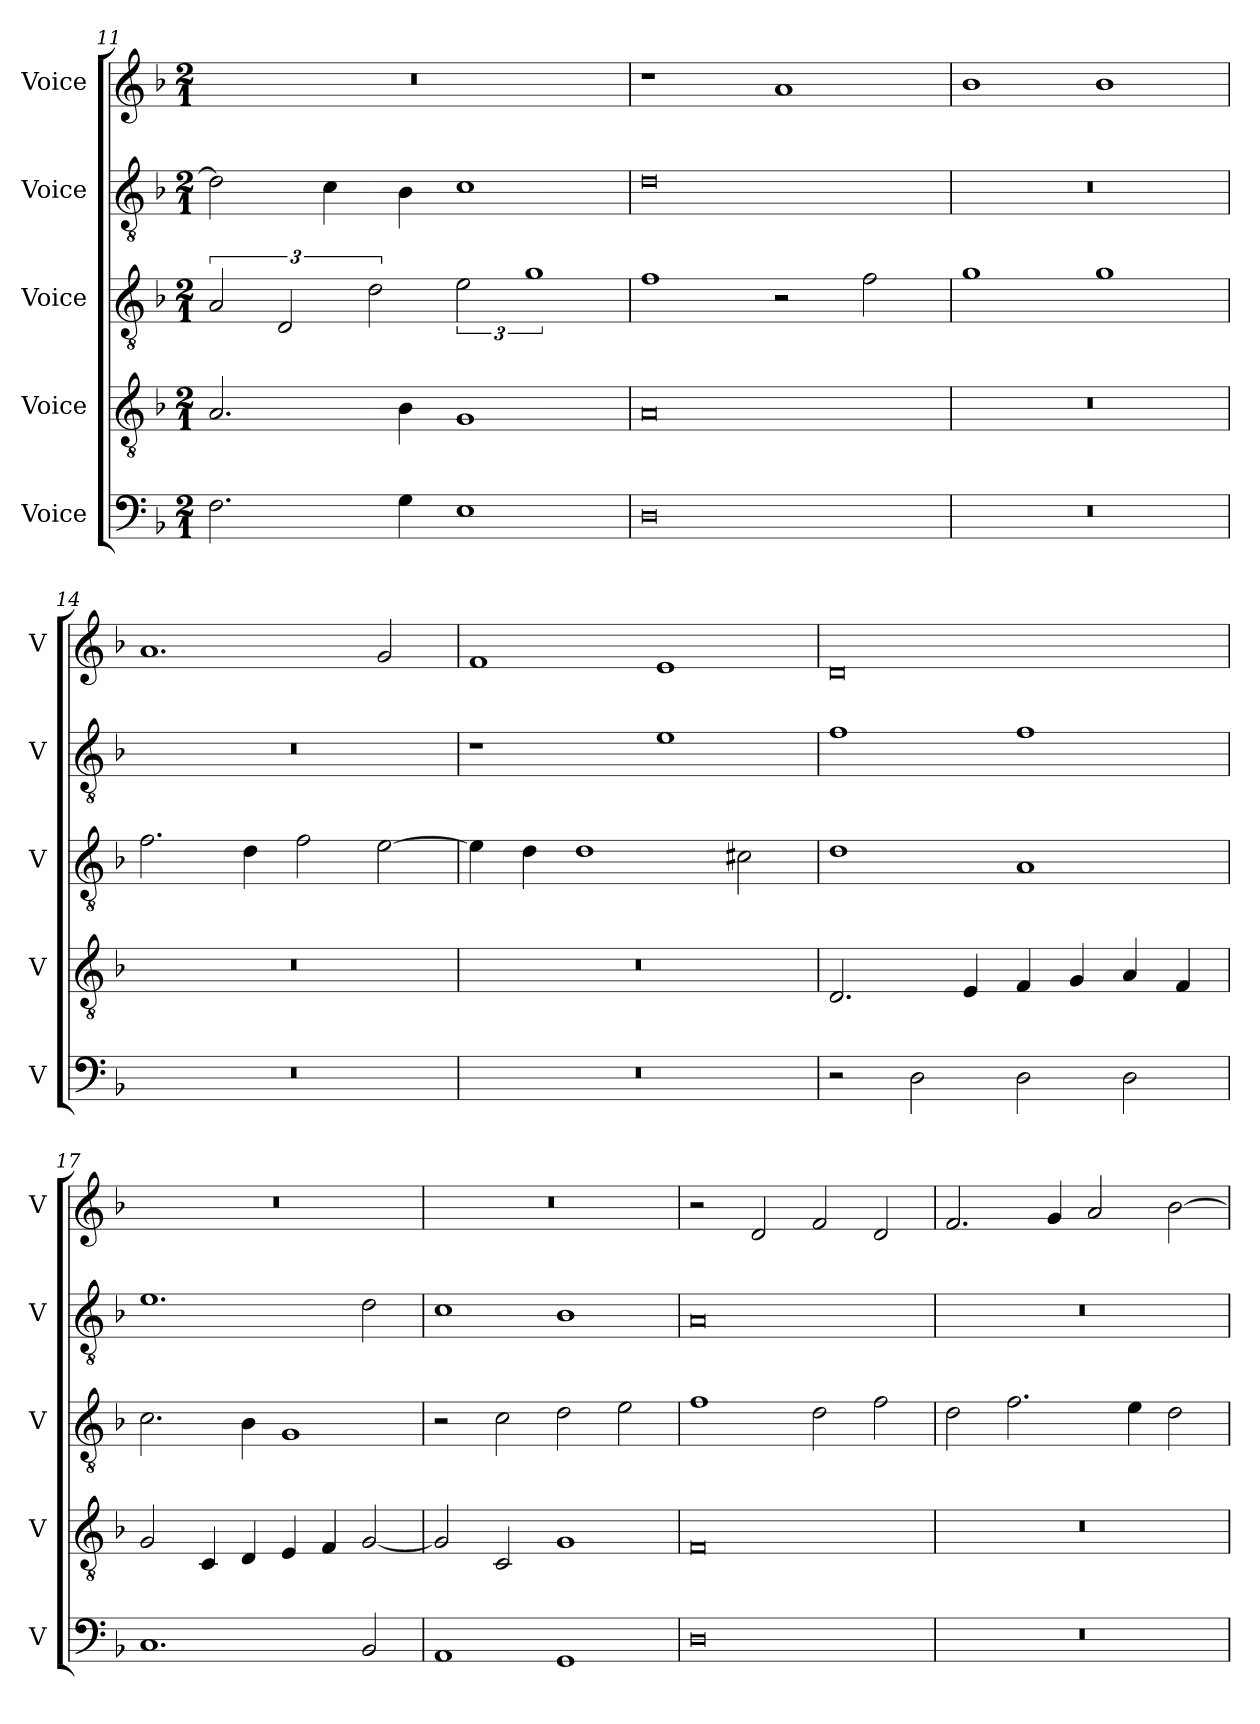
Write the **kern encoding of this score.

**kern	**kern	**kern	**kern	**kern
*part5	*part4	*part3	*part2	*part1
*staff5	*staff4	*staff3	*staff2	*staff1
*I"Voice	*I"Voice	*I"Voice	*I"Voice	*I"Voice
*I'V	*I'V	*I'V	*I'V	*I'V
!!LO:PB:g=z
*clefF4	*clefGv2	*clefGv2	*clefGv2	*clefG2
*k[b-]	*k[b-]	*k[b-]	*k[b-]	*k[b-]
*M2/1	*M2/1	*M2/1	*M2/1	*M2/1
=11	=11	=11	=11	=11
2.F\	2.A/	3A/	2d\]	0r
.	.	3D/	.	.
.	.	.	4c\	.
.	.	3d\	.	.
4G\	4B-\	.	4B-\	.
1E	1G	3e\	1c	.
.	.	3%2g	.	.
=12	=12	=12	=12	=12
0D	0A	1f	0d	1r
.	.	2r	.	1a
.	.	2f\	.	.
=13	=13	=13	=13	=13
0r	0r	1g	0r	1b-
.	.	1g	.	1b-
=14	=14	=14	=14	=14
0r	0r	2.f\	0r	1.a
.	.	4d\	.	.
.	.	2f\	.	.
.	.	[2e\	.	2g/
!!LO:LB:g=z
=15	=15	=15	=15	=15
0r	0r	4e\]	1r	1f
.	.	4d\	.	.
.	.	1d	.	.
.	.	.	1e	1e
.	.	2c#X\	.	.
=16	=16	=16	=16	=16
2r	2.D/	1d	1f	0d
2D\	.	.	.	.
.	4E/	.	.	.
2D\	4F/	1A	1f	.
.	4G/	.	.	.
2D\	4A/	.	.	.
.	4F/	.	.	.
=17	=17	=17	=17	=17
1.C	2G/	2.c\	1.e	0r
.	4C/	.	.	.
.	4D/	4B-\	.	.
.	4E/	1G	.	.
.	4F/	.	.	.
2BB-/	[2G/	.	2d\	.
!!LO:LB:g=z
=18	=18	=18	=18	=18
1AA	2G/]	2r	1c	0r
.	2C/	2c\	.	.
1GG	1G	2d\	1B-	.
.	.	2e\	.	.
=19	=19	=19	=19	=19
0D	0F	1f	0A	2r
.	.	.	.	2d/
.	.	2d\	.	2f/
.	.	2f\	.	2d/
=20	=20	=20	=20	=20
0r	0r	2d\	0r	2.f/
.	.	2.f\	.	.
.	.	.	.	4g/
.	.	.	.	2a/
.	.	4e\	.	.
.	.	2d\	.	[2b-\
=	=	=	=	=
*-	*-	*-	*-	*-
